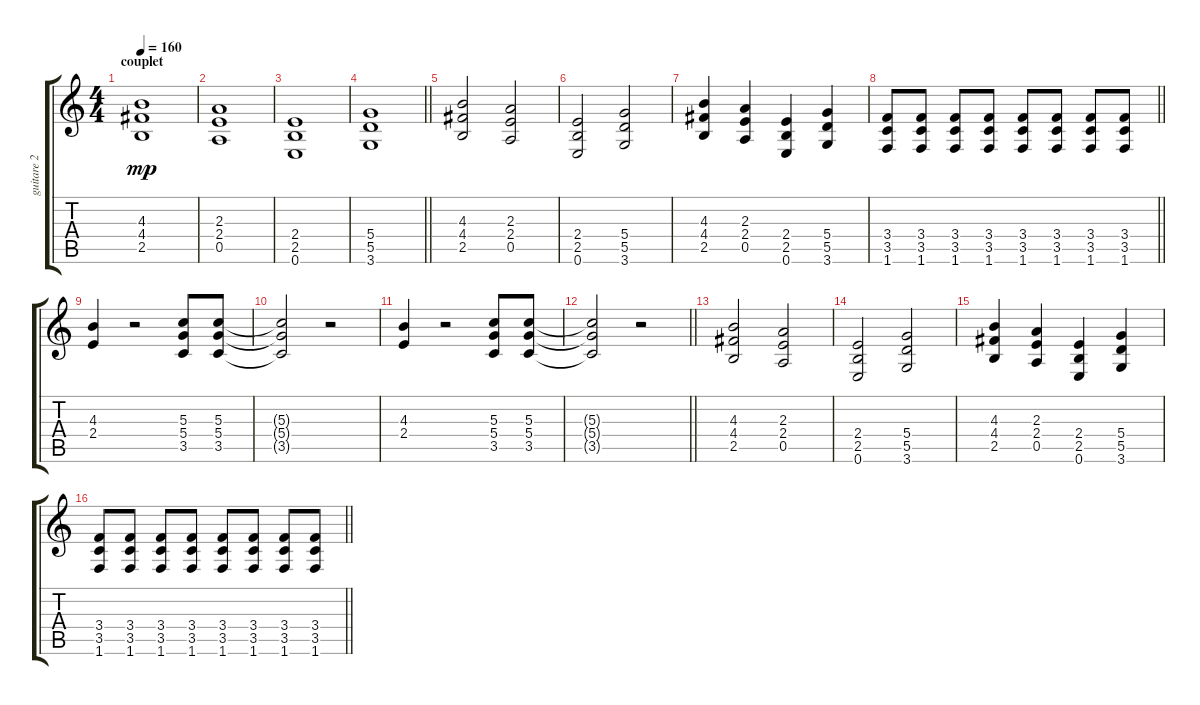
\track ("guitare 2" "guitare 2") {instrument overdrivenguitar}
\staff {score tabs}
\tuning (E4 B3 G3 D3 A2 E2) {hide}
\ts (4 4)
\section ("" "couplet")
\tempo 160
\clef g2
\ks c
(4.3 4.4 2.5).1{dy mp} |
(2.3 2.4 0.5).1 |
(2.4 2.5 0.6).1 |
\barLineRight lightlight
(5.4 5.5 3.6).1 |
(4.3 4.4 2.5).2 (2.3 2.4 0.5).2 |
(2.4 2.5 0.6).2 (5.4 5.5 3.6).2 |
(4.3 4.4 2.5).4 (2.3 2.4 0.5).4 (2.4 2.5 0.6).4 (5.4 5.5 3.6).4 |
\barLineRight lightlight
(3.4 3.5 1.6).8 (3.4 3.5 1.6).8 (3.4 3.5 1.6).8 (3.4 3.5 1.6).8 (3.4 3.5 1.6).8 (3.4 3.5 1.6).8 (3.4 3.5 1.6).8 (3.4 3.5 1.6).8 |
(4.3 2.4).4 r.2 (5.3 5.4 3.5).8 (5.3 5.4 3.5).8 |
(5.3{t} 5.4{t} 3.5{t}).2 r.2 |
(4.3 2.4).4 r.2 (5.3 5.4 3.5).8 (5.3 5.4 3.5).8 |
\barLineRight lightlight
(5.3{t} 5.4{t} 3.5{t}).2 r.2 |
(4.3 4.4 2.5).2 (2.3 2.4 0.5).2 |
(2.4 2.5 0.6).2 (5.4 5.5 3.6).2 |
(4.3 4.4 2.5).4 (2.3 2.4 0.5).4 (2.4 2.5 0.6).4 (5.4 5.5 3.6).4 |
\barLineRight lightlight
(3.4 3.5 1.6).8 (3.4 3.5 1.6).8 (3.4 3.5 1.6).8 (3.4 3.5 1.6).8 (3.4 3.5 1.6).8 (3.4 3.5 1.6).8 (3.4 3.5 1.6).8 (3.4 3.5 1.6).8
